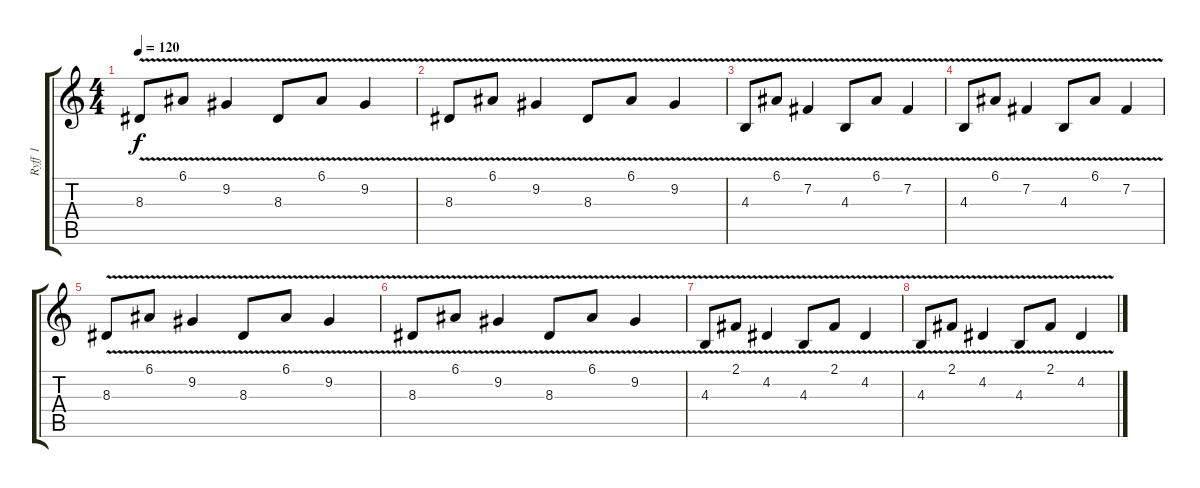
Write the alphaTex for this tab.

\track ("Ryff 1" "Ryff 1") {instrument fx1rain}
\staff {score tabs}
\tuning (E4 B3 G3 D3 A2 E2) {hide}
\ts (4 4)
\tempo 120
\clef g2
\ks c
8.3{v}.8{dy f} 6.1{v}.8 9.2{v}.4 8.3{v}.8 6.1{v}.8 9.2{v}.4 |
8.3{v}.8 6.1{v}.8 9.2{v}.4 8.3{v}.8 6.1{v}.8 9.2{v}.4 |
4.3{v}.8 6.1{v}.8 7.2{v}.4 4.3{v}.8 6.1{v}.8 7.2{v}.4 |
4.3{v}.8 6.1{v}.8 7.2{v}.4 4.3{v}.8 6.1{v}.8 7.2{v}.4 |
8.3{v}.8 6.1{v}.8 9.2{v}.4 8.3{v}.8 6.1{v}.8 9.2{v}.4 |
8.3{v}.8 6.1{v}.8 9.2{v}.4 8.3{v}.8 6.1{v}.8 9.2{v}.4 |
4.3{v}.8 2.1{v}.8 4.2{v}.4 4.3{v}.8 2.1{v}.8 4.2{v}.4 |
4.3{v}.8 2.1{v}.8 4.2{v}.4 4.3{v}.8 2.1{v}.8 4.2{v}.4
